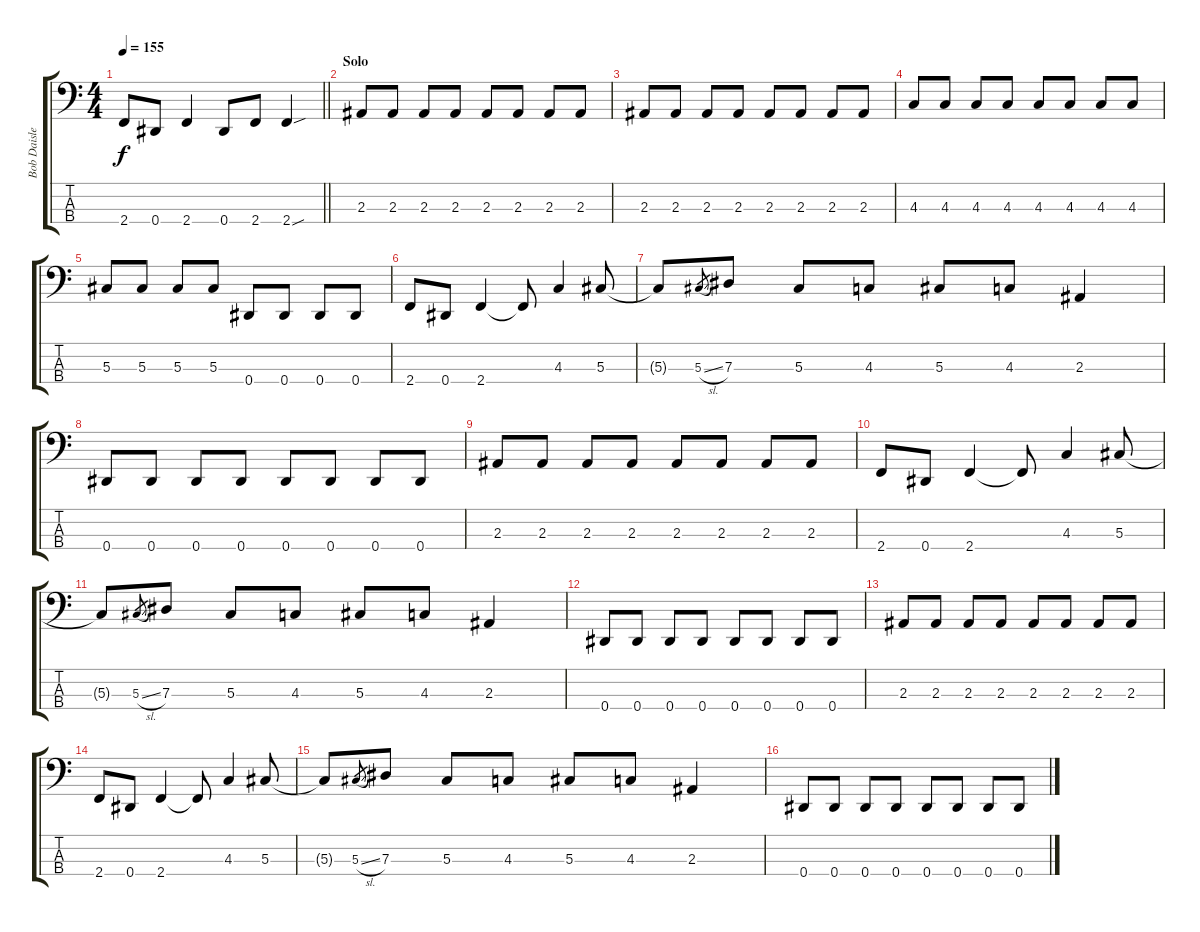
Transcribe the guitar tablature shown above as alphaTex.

\track ("Bob Daisley - Bass" "Bob Daisle") {instrument electricbasspick}
\staff {score tabs}
\tuning (Gb2 Db2 Ab1 Eb1) {hide}
\ts (4 4)
\tempo 155
\clef f4
\barLineRight lightlight
\ks c
2.4{t}.8{dy f} 0.4.8 2.4.4 0.4.8 2.4.8 2.4{sou}.4 |
\section ("" "Solo")
2.3.8 2.3.8 2.3.8 2.3.8 2.3.8 2.3.8 2.3.8 2.3.8 |
2.3.8 2.3.8 2.3.8 2.3.8 2.3.8 2.3.8 2.3.8 2.3.8 |
4.3.8 4.3.8 4.3.8 4.3.8 4.3.8 4.3.8 4.3.8 4.3.8 |
5.3.8 5.3.8 5.3.8 5.3.8 0.4.8 0.4.8 0.4.8 0.4.8 |
2.4.8 0.4.8 2.4.4 2.4{t}.8 4.3.4 5.3.8 |
5.3{t}.8 5.3{sl}.8{gr} 7.3.8 5.3.8 4.3.8 5.3.8 4.3.8 2.3.4 |
0.4.8 0.4.8 0.4.8 0.4.8 0.4.8 0.4.8 0.4.8 0.4.8 |
2.3.8 2.3.8 2.3.8 2.3.8 2.3.8 2.3.8 2.3.8 2.3.8 |
2.4.8 0.4.8 2.4.4 2.4{t}.8 4.3.4 5.3.8 |
5.3{t}.8 5.3{sl}.8{gr} 7.3.8 5.3.8 4.3.8 5.3.8 4.3.8 2.3.4 |
0.4.8 0.4.8 0.4.8 0.4.8 0.4.8 0.4.8 0.4.8 0.4.8 |
2.3.8 2.3.8 2.3.8 2.3.8 2.3.8 2.3.8 2.3.8 2.3.8 |
2.4.8 0.4.8 2.4.4 2.4{t}.8 4.3.4 5.3.8 |
5.3{t}.8 5.3{sl}.8{gr} 7.3.8 5.3.8 4.3.8 5.3.8 4.3.8 2.3.4 |
0.4.8 0.4.8 0.4.8 0.4.8 0.4.8 0.4.8 0.4.8 0.4.8
